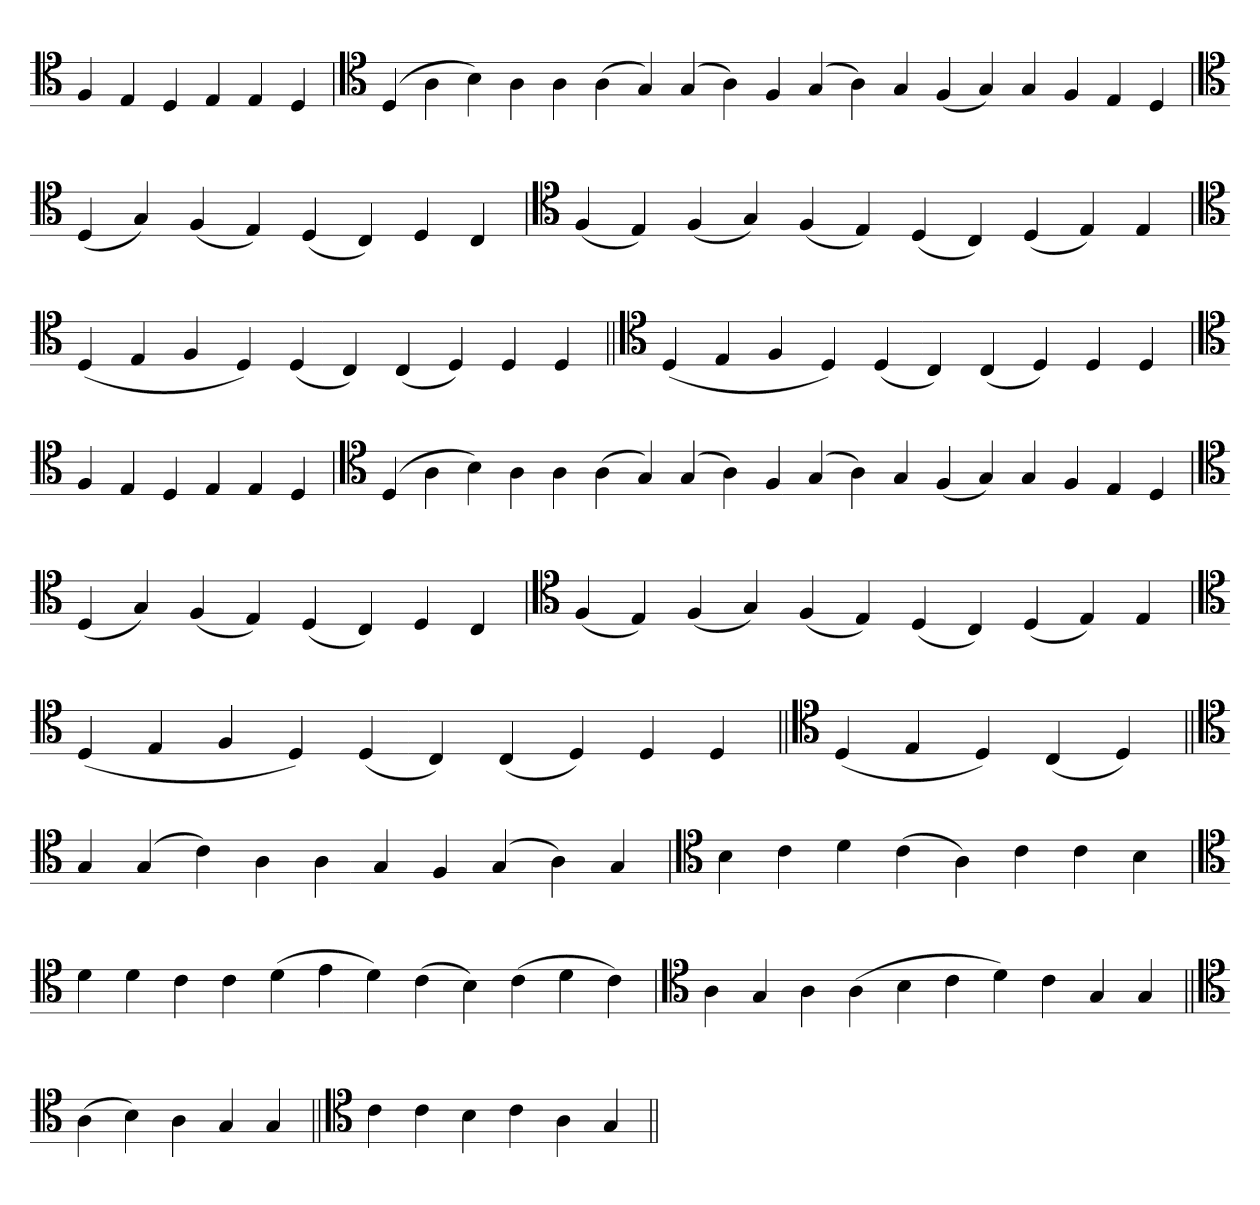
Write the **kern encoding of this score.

**kern
*part1
*staff1
*clefC4
=
4F
4E
4D
4E
4E
4D
='
*clefC4
(4D
4A
4B)
4A
4A
(4A
4G)
(4G
4A)
4F
(4G
4A)
4G
(4F
4G)
4G
4F
4E
4D
=
*clefC4
(4D
4G)
(4F
4E)
(4D
4C)
4D
4C
=`
*clefC4
(4F
4E)
(4F
4G)
(4F
4E)
(4D
4C)
(4D
4E)
4E
=`
*clefC4
(4D
4E
4F
4D)
(4D
4C)
(4C
4D)
4D
4D
=||
*clefC4
(4D
4E
4F
4D)
(4D
4C)
(4C
4D)
4D
4D
=`
*clefC4
4F
4E
4D
4E
4E
4D
='
*clefC4
(4D
4A
4B)
4A
4A
(4A
4G)
(4G
4A)
4F
(4G
4A)
4G
(4F
4G)
4G
4F
4E
4D
=
*clefC4
(4D
4G)
(4F
4E)
(4D
4C)
4D
4C
=`
*clefC4
(4F
4E)
(4F
4G)
(4F
4E)
(4D
4C)
(4D
4E)
4E
=`
*clefC4
(4D
4E
4F
4D)
(4D
4C)
(4C
4D)
4D
4D
=||
*clefC4
(4D
4E
4D)
(4C
4D)
=||
*clefC4
4G
(4G
4c)
4A
4A
4G
4F
(4G
4A)
4G
=`
*clefC4
4B
4c
4d
(4c
4A)
4c
4c
4B
='
*clefC4
4d
4d
4c
4c
(4d
4e
4d)
(4c
4B)
(4c
4d
4c)
=`
*clefC4
4A
4G
4A
(4A
4B
4c
4d)
4c
4G
4G
=||
*clefC4
(4A
4B)
4A
4G
4G
=||
*clefC4
4c
4c
4B
4c
4A
4G
=||
*-
